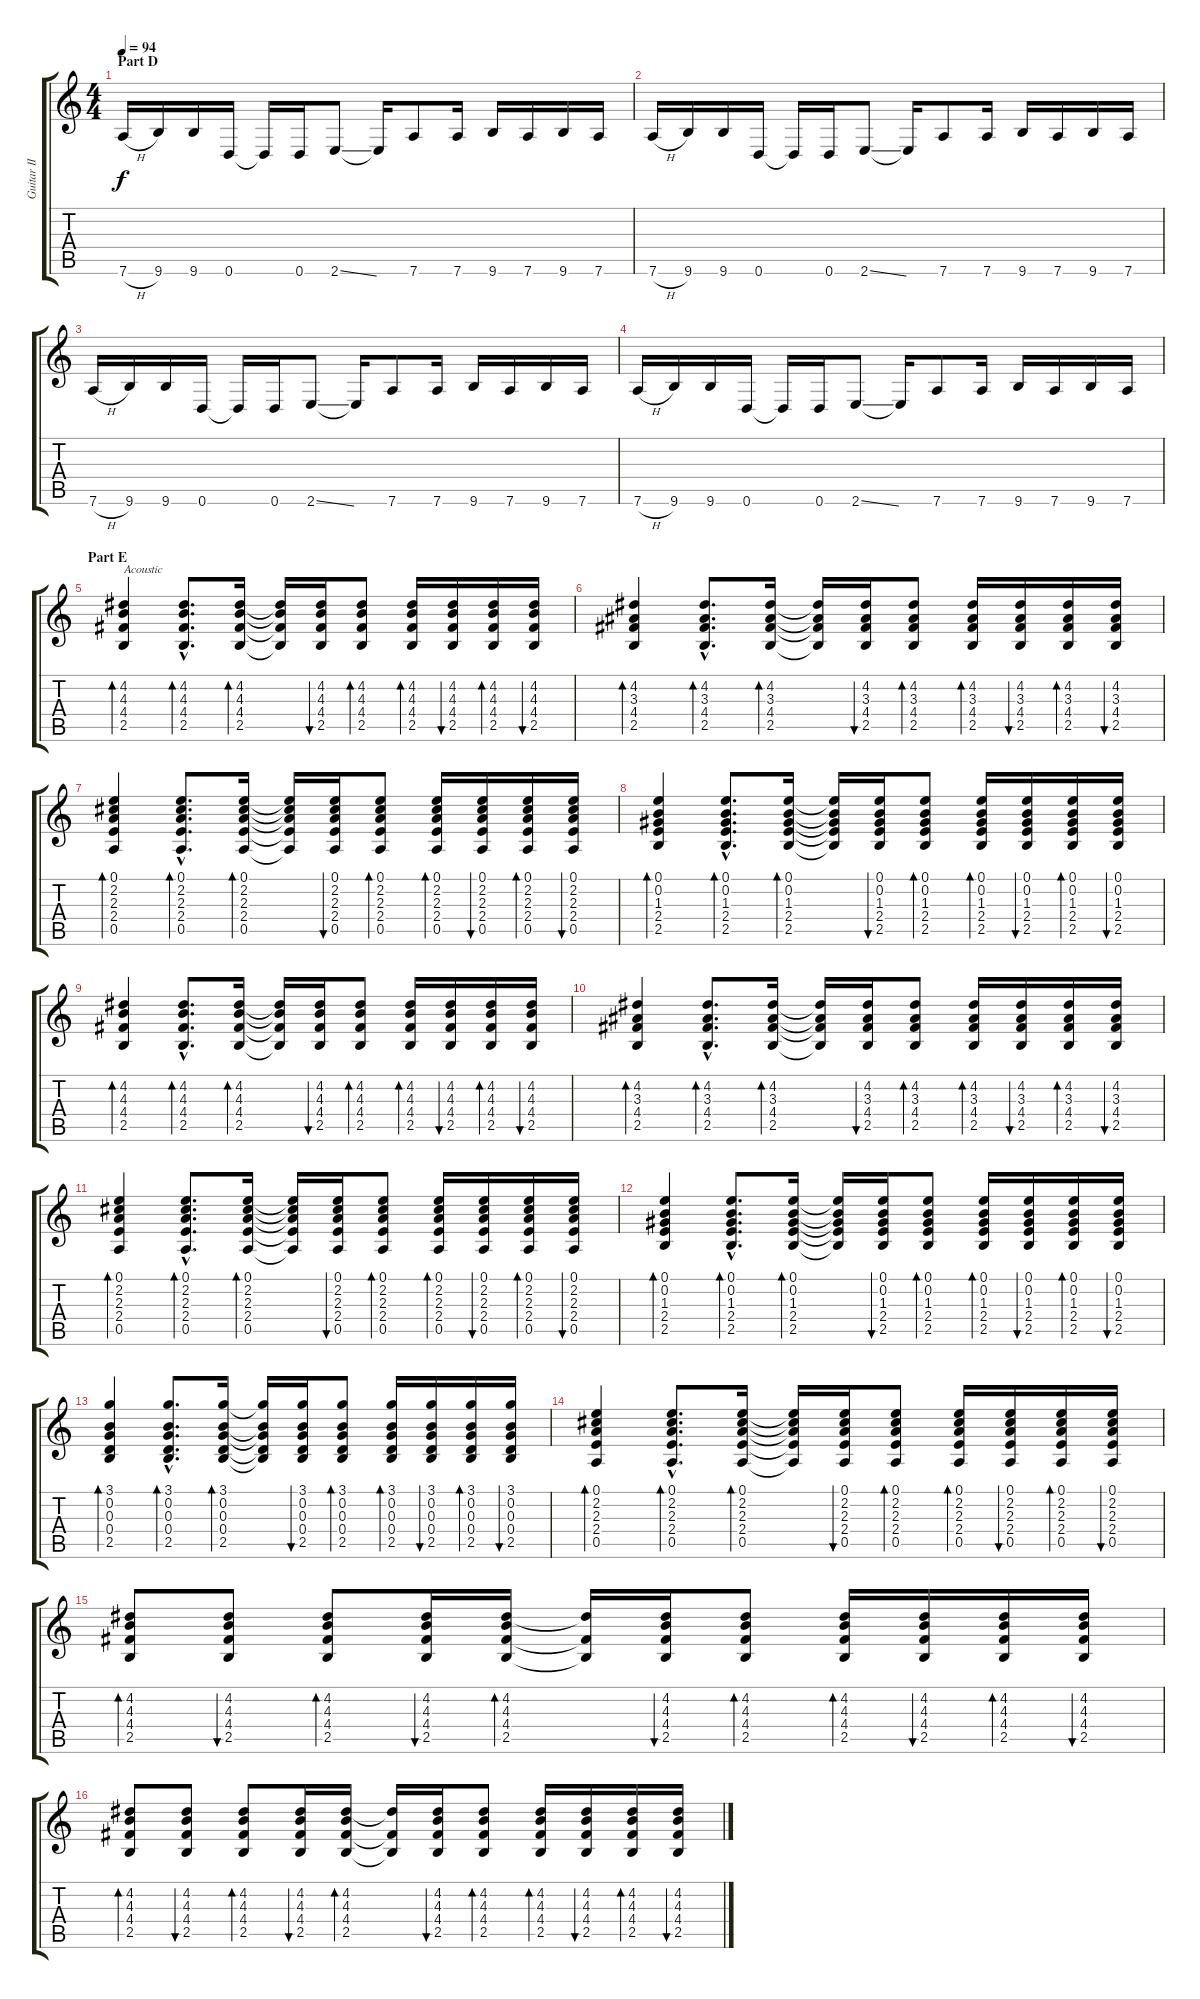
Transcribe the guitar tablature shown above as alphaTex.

\track ("Guitar II" "Guitar II") {instrument distortionguitar}
\staff {score tabs}
\tuning (E4 B3 G3 D3 A2 D2) {hide}
\ts (4 4)
\section ("" "Part D")
\tempo 94
\clef g2
\ks c
7.6{h}.16{dy f} 9.6.16 9.6.16 0.6.16 0.6{t}.16 0.6.16 2.6{ss}.8 2.6{t}.16 7.6.8 7.6.16 9.6.16 7.6.16 9.6.16 7.6.16 |
7.6{h}.16 9.6.16 9.6.16 0.6.16 0.6{t}.16 0.6.16 2.6{ss}.8 2.6{t}.16 7.6.8 7.6.16 9.6.16 7.6.16 9.6.16 7.6.16 |
7.6{h}.16 9.6.16 9.6.16 0.6.16 0.6{t}.16 0.6.16 2.6{ss}.8 2.6{t}.16 7.6.8 7.6.16 9.6.16 7.6.16 9.6.16 7.6.16 |
7.6{h}.16 9.6.16 9.6.16 0.6.16 0.6{t}.16 0.6.16 2.6{ss}.8 2.6{t}.16 7.6.8 7.6.16 9.6.16 7.6.16 9.6.16 7.6.16 |
\section ("" "Part E")
(4.2 4.3 4.4 2.5).4{bd 60 txt "Acoustic" instrument acousticguitarsteel} (4.2{hac} 4.3{hac} 4.4{hac} 2.5{hac}).8{d bd 60} (4.2 4.3 4.4 2.5).16{bd 60} (4.2{t} 4.3{t} 4.4{t} 2.5{t}).16 (4.2 4.3 4.4 2.5).16{bu 60} (4.2 4.3 4.4 2.5).8{bd 60} (4.2 4.3 4.4 2.5).16{bd 60} (4.2 4.3 4.4 2.5).16{bu 60} (4.2 4.3 4.4 2.5).16{bd 60} (4.2 4.3 4.4 2.5).16{bu 60} |
(4.2 3.3 4.4 2.5).4{bd 60} (4.2{hac} 3.3{hac} 4.4{hac} 2.5{hac}).8{d bd 60} (4.2 3.3 4.4 2.5).16{bd 60} (4.2{t} 3.3{t} 4.4{t} 2.5{t}).16 (4.2 3.3 4.4 2.5).16{bu 60} (4.2 3.3 4.4 2.5).8{bd 60} (4.2 3.3 4.4 2.5).16{bd 60} (4.2 3.3 4.4 2.5).16{bu 60} (4.2 3.3 4.4 2.5).16{bd 60} (4.2 3.3 4.4 2.5).16{bu 60} |
(0.1 2.2 2.3 2.4 0.5).4{bd 60} (0.1{hac} 2.2{hac} 2.3{hac} 2.4{hac} 0.5{hac}).8{d bd 60} (0.1 2.2 2.3 2.4 0.5).16{bd 60} (0.1{t} 2.2{t} 2.3{t} 2.4{t} 0.5{t}).16 (0.1 2.2 2.3 2.4 0.5).16{bu 60} (0.1 2.2 2.3 2.4 0.5).8{bd 60} (0.1 2.2 2.3 2.4 0.5).16{bd 60} (0.1 2.2 2.3 2.4 0.5).16{bu 60} (0.1 2.2 2.3 2.4 0.5).16{bd 60} (0.1 2.2 2.3 2.4 0.5).16{bu 60} |
(0.1 0.2 1.3 2.4 2.5).4{bd 60} (0.1{hac} 0.2{hac} 1.3{hac} 2.4{hac} 2.5{hac}).8{d bd 60} (0.1 0.2 1.3 2.4 2.5).16{bd 60} (0.1{t} 0.2{t} 1.3{t} 2.4{t} 2.5{t}).16 (0.1 0.2 1.3 2.4 2.5).16{bu 60} (0.1 0.2 1.3 2.4 2.5).8{bd 60} (0.1 0.2 1.3 2.4 2.5).16{bd 60} (0.1 0.2 1.3 2.4 2.5).16{bu 60} (0.1 0.2 1.3 2.4 2.5).16{bd 60} (0.1 0.2 1.3 2.4 2.5).16{bu 60} |
(4.2 4.3 4.4 2.5).4{bd 60} (4.2{hac} 4.3{hac} 4.4{hac} 2.5{hac}).8{d bd 60} (4.2 4.3 4.4 2.5).16{bd 60} (4.2{t} 4.3{t} 4.4{t} 2.5{t}).16 (4.2 4.3 4.4 2.5).16{bu 60} (4.2 4.3 4.4 2.5).8{bd 60} (4.2 4.3 4.4 2.5).16{bd 60} (4.2 4.3 4.4 2.5).16{bu 60} (4.2 4.3 4.4 2.5).16{bd 60} (4.2 4.3 4.4 2.5).16{bu 60} |
(4.2 3.3 4.4 2.5).4{bd 60} (4.2{hac} 3.3{hac} 4.4{hac} 2.5{hac}).8{d bd 60} (4.2 3.3 4.4 2.5).16{bd 60} (4.2{t} 3.3{t} 4.4{t} 2.5{t}).16 (4.2 3.3 4.4 2.5).16{bu 60} (4.2 3.3 4.4 2.5).8{bd 60} (4.2 3.3 4.4 2.5).16{bd 60} (4.2 3.3 4.4 2.5).16{bu 60} (4.2 3.3 4.4 2.5).16{bd 60} (4.2 3.3 4.4 2.5).16{bu 60} |
(0.1 2.2 2.3 2.4 0.5).4{bd 60} (0.1{hac} 2.2{hac} 2.3{hac} 2.4{hac} 0.5{hac}).8{d bd 60} (0.1 2.2 2.3 2.4 0.5).16{bd 60} (0.1{t} 2.2{t} 2.3{t} 2.4{t} 0.5{t}).16 (0.1 2.2 2.3 2.4 0.5).16{bu 60} (0.1 2.2 2.3 2.4 0.5).8{bd 60} (0.1 2.2 2.3 2.4 0.5).16{bd 60} (0.1 2.2 2.3 2.4 0.5).16{bu 60} (0.1 2.2 2.3 2.4 0.5).16{bd 60} (0.1 2.2 2.3 2.4 0.5).16{bu 60} |
(0.1 0.2 1.3 2.4 2.5).4{bd 60} (0.1{hac} 0.2{hac} 1.3{hac} 2.4{hac} 2.5{hac}).8{d bd 60} (0.1 0.2 1.3 2.4 2.5).16{bd 60} (0.1{t} 0.2{t} 1.3{t} 2.4{t} 2.5{t}).16 (0.1 0.2 1.3 2.4 2.5).16{bu 60} (0.1 0.2 1.3 2.4 2.5).8{bd 60} (0.1 0.2 1.3 2.4 2.5).16{bd 60} (0.1 0.2 1.3 2.4 2.5).16{bu 60} (0.1 0.2 1.3 2.4 2.5).16{bd 60} (0.1 0.2 1.3 2.4 2.5).16{bu 60} |
(3.1 0.2 0.3 0.4 2.5).4{bd 60} (3.1{hac} 0.2{hac} 0.3{hac} 0.4{hac} 2.5{hac}).8{d bd 60} (3.1 0.2 0.3 0.4 2.5).16{bd 60} (3.1{t} 0.2{t} 0.3{t} 0.4{t} 2.5{t}).16 (3.1 0.2 0.3 0.4 2.5).16{bu 60} (3.1 0.2 0.3 0.4 2.5).8{bd 60} (3.1 0.2 0.3 0.4 2.5).16{bd 60} (3.1 0.2 0.3 0.4 2.5).16{bu 60} (3.1 0.2 0.3 0.4 2.5).16{bd 60} (3.1 0.2 0.3 0.4 2.5).16{bu 60} |
(0.1 2.2 2.3 2.4 0.5).4{bd 60} (0.1{hac} 2.2{hac} 2.3{hac} 2.4{hac} 0.5{hac}).8{d bd 60} (0.1 2.2 2.3 2.4 0.5).16{bd 60} (0.1{t} 2.2{t} 2.3{t} 2.4{t} 0.5{t}).16 (0.1 2.2 2.3 2.4 0.5).16{bu 60} (0.1 2.2 2.3 2.4 0.5).8{bd 60} (0.1 2.2 2.3 2.4 0.5).16{bd 60} (0.1 2.2 2.3 2.4 0.5).16{bu 60} (0.1 2.2 2.3 2.4 0.5).16{bd 60} (0.1 2.2 2.3 2.4 0.5).16{bu 60} |
(4.2 4.3 4.4 2.5).8{bd 60} (4.2 4.3 4.4 2.5).8{bu 60} (4.2 4.3 4.4 2.5).8{bd 60} (4.2 4.3 4.4 2.5).16{bu 60} (4.2 4.3 4.4 2.5).16{bd 60} (4.2{t} 4.4{t} 2.5{t}).16 (4.2 4.3 4.4 2.5).16{bu 60} (4.2 4.3 4.4 2.5).8{bd 60} (4.2 4.3 4.4 2.5).16{bd 60} (4.2 4.3 4.4 2.5).16{bu 60} (4.2 4.3 4.4 2.5).16{bd 60} (4.2 4.3 4.4 2.5).16{bu 60} |
(4.2 4.3 4.4 2.5).8{bd 60} (4.2 4.3 4.4 2.5).8{bu 60} (4.2 4.3 4.4 2.5).8{bd 60} (4.2 4.3 4.4 2.5).16{bu 60} (4.2 4.3 4.4 2.5).16{bd 60} (4.2{t} 4.4{t} 2.5{t}).16 (4.2 4.3 4.4 2.5).16{bu 60} (4.2 4.3 4.4 2.5).8{bd 60} (4.2 4.3 4.4 2.5).16{bd 60} (4.2 4.3 4.4 2.5).16{bu 60} (4.2 4.3 4.4 2.5).16{bd 60} (4.2 4.3 4.4 2.5).16{bu 60}
